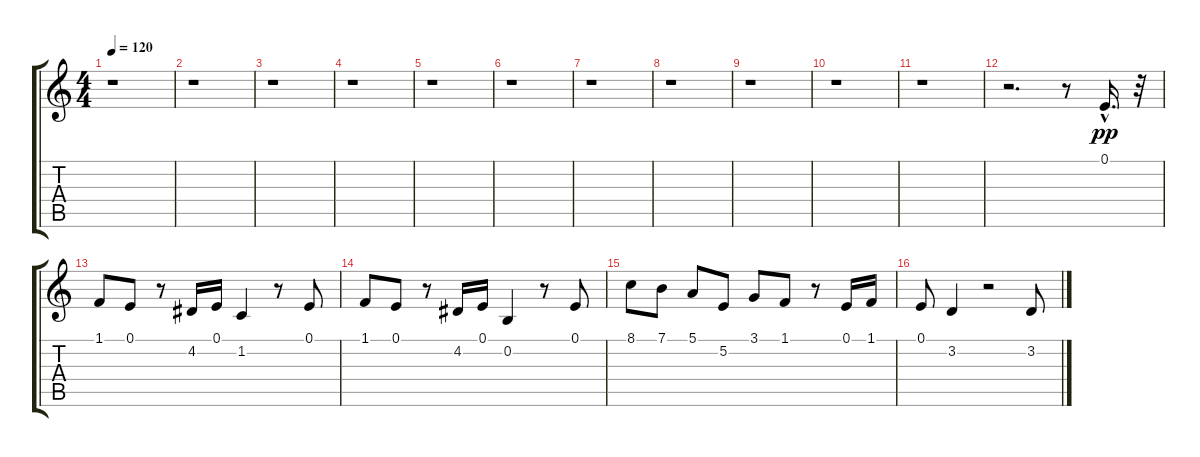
\track "" {instrument tenorsax}
\staff {score tabs}
\tuning (E4 B3 G3 D3 A2 E2) {hide}
\ts (4 4)
\tempo 120
\clef g2
\ks c
r.1{dy pp} |
r.1 |
r.1 |
r.1 |
r.1 |
r.1 |
r.1 |
r.1 |
r.1 |
r.1 |
r.1 |
r.2{d} r.8 0.1{hac}.16{d} r.32 |
1.1.8 0.1.8 r.8 4.2.16 0.1.16 1.2.4 r.8 0.1.8 |
1.1.8 0.1.8 r.8 4.2.16 0.1.16 0.2.4 r.8 0.1.8 |
8.1.8 7.1.8 5.1.8 5.2.8 3.1.8 1.1.8 r.8 0.1.16 1.1.16 |
0.1.8 3.2.4 r.2 3.2.8
